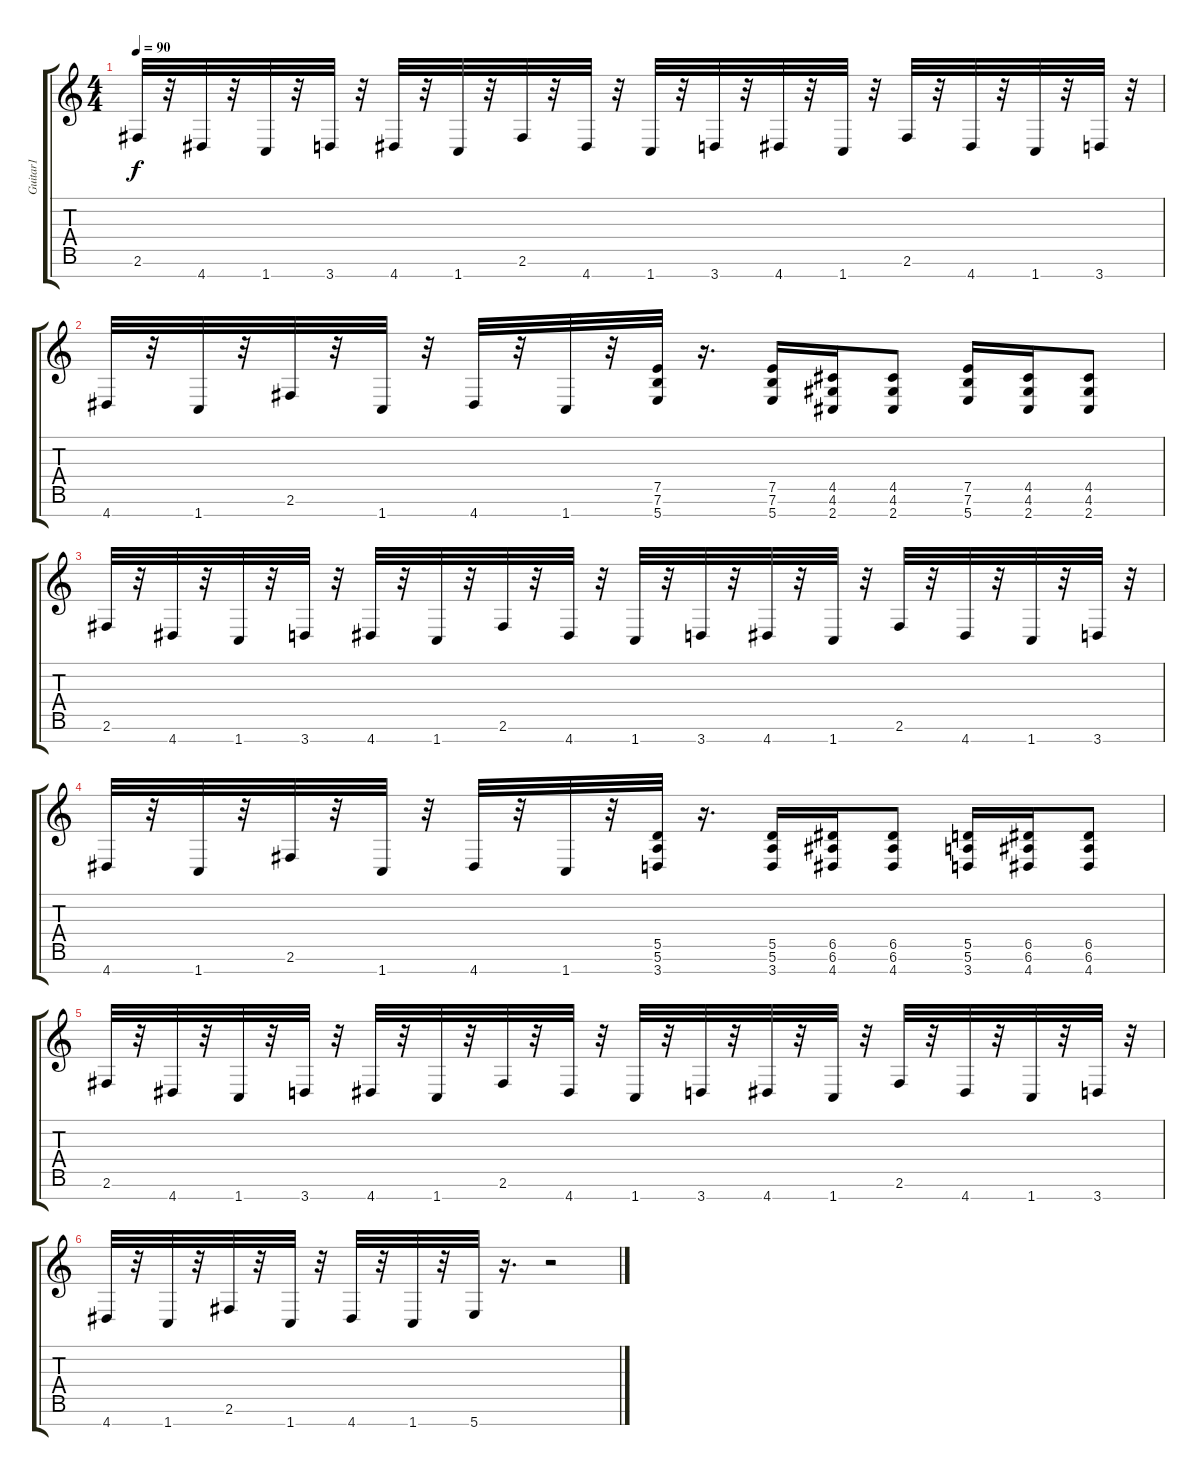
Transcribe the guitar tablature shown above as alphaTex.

\track ("Guitar1" "Guitar1") {instrument distortionguitar}
\staff {score tabs}
\tuning (E4 B3 G3 D3 A2 E2 B1) {hide}
\ts (4 4)
\tempo 90
\clef g2
\ks c
2.6.32{dy f} r.32 4.7.32 r.32 1.7.32 r.32 3.7.32 r.32 4.7.32 r.32 1.7.32 r.32 2.6.32 r.32 4.7.32 r.32 1.7.32 r.32 3.7.32 r.32 4.7.32 r.32 1.7.32 r.32 2.6.32 r.32 4.7.32 r.32 1.7.32 r.32 3.7.32 r.32 |
4.7.32 r.32 1.7.32 r.32 2.6.32 r.32 1.7.32 r.32 4.7.32 r.32 1.7.32 r.32 (7.5 7.6 5.7).32 r.16{d} (7.5 7.6 5.7).16 (4.5 4.6 2.7).16 (4.5 4.6 2.7).8 (7.5 7.6 5.7).16 (4.5 4.6 2.7).16 (4.5 4.6 2.7).8 |
2.6.32 r.32 4.7.32 r.32 1.7.32 r.32 3.7.32 r.32 4.7.32 r.32 1.7.32 r.32 2.6.32 r.32 4.7.32 r.32 1.7.32 r.32 3.7.32 r.32 4.7.32 r.32 1.7.32 r.32 2.6.32 r.32 4.7.32 r.32 1.7.32 r.32 3.7.32 r.32 |
4.7.32 r.32 1.7.32 r.32 2.6.32 r.32 1.7.32 r.32 4.7.32 r.32 1.7.32 r.32 (5.5 5.6 3.7).32 r.16{d} (5.5 5.6 3.7).16 (6.5 6.6 4.7).16 (6.5 6.6 4.7).8 (5.5 5.6 3.7).16 (6.5 6.6 4.7).16 (6.5 6.6 4.7).8 |
2.6.32 r.32 4.7.32 r.32 1.7.32 r.32 3.7.32 r.32 4.7.32 r.32 1.7.32 r.32 2.6.32 r.32 4.7.32 r.32 1.7.32 r.32 3.7.32 r.32 4.7.32 r.32 1.7.32 r.32 2.6.32 r.32 4.7.32 r.32 1.7.32 r.32 3.7.32 r.32 |
4.7.32 r.32 1.7.32 r.32 2.6.32 r.32 1.7.32 r.32 4.7.32 r.32 1.7.32 r.32 5.7.32 r.16{d} r.2
